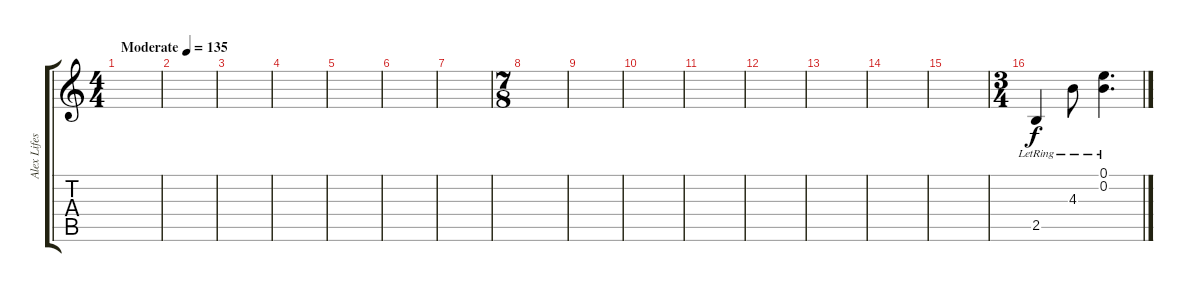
\track ("Alex Lifeson" "Alex Lifes") {instrument electricguitarclean}
\staff {score tabs}
\tuning (E4 B3 G3 D3 A2 E2) {hide}
\ts (4 4)
\tempo (135 "Moderate")
\clef g2
\ks c
|
|
|
|
|
|
|
\ts (7 8)
|
|
|
|
|
|
|
|
\ts (3 4)
2.5{lr}.4 4.3{lr}.8 (0.1{lr} 0.2{lr}).4{d}
